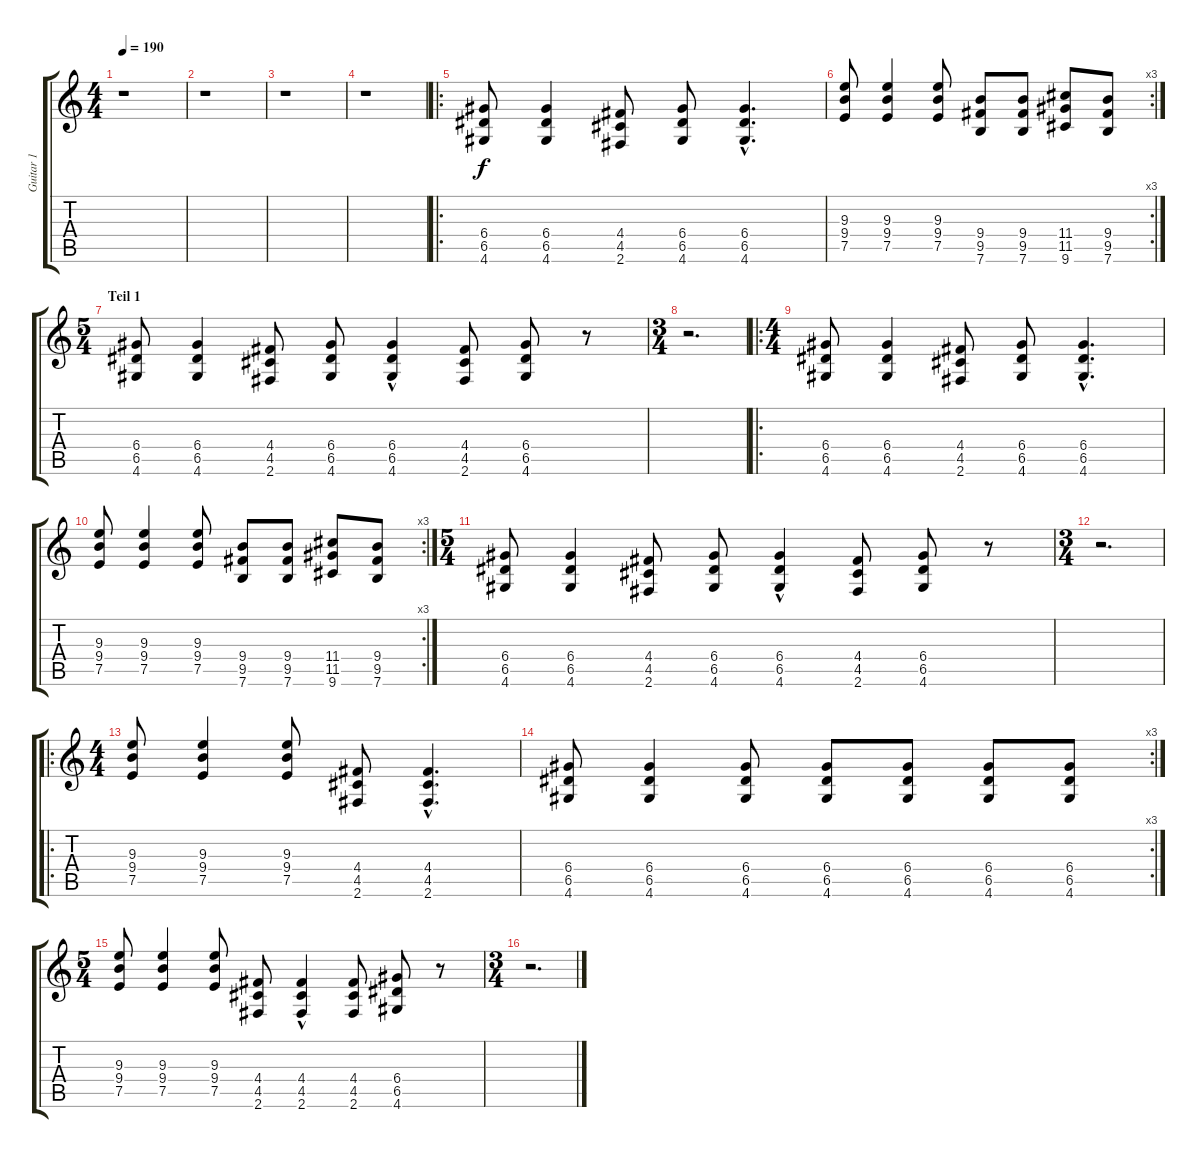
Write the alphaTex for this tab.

\track ("Guitar 1" "Guitar 1") {instrument overdrivenguitar}
\staff {score tabs}
\tuning (E4 B3 G3 D3 A2 E2) {hide}
\ts (4 4)
\tempo 190
\clef g2
\ks c
r.1{dy f instrument overdrivenguitar} |
r.1 |
r.1 |
r.1 |
\ro
(6.4 6.5 4.6).8 (6.4 6.5 4.6).4 (4.4 4.5 2.6).8 (6.4 6.5 4.6).8 (6.4{hac} 6.5{hac} 4.6{hac}).4{d} |
\rc 3
(9.3 9.4 7.5).8 (9.3 9.4 7.5).4 (9.3 9.4 7.5).8 (9.4 9.5 7.6).8 (9.4 9.5 7.6).8 (11.4 11.5 9.6).8 (9.4 9.5 7.6).8 |
\ts (5 4)
\section ("" "Teil 1")
(6.4 6.5 4.6).8 (6.4 6.5 4.6).4 (4.4 4.5 2.6).8 (6.4 6.5 4.6).8 (6.4 6.5 4.6{hac}).4 (4.4 4.5 2.6).8 (6.4 6.5 4.6).8 r.8 |
\ts (3 4)
r.2{d} |
\ro
\ts (4 4)
(6.4 6.5 4.6).8 (6.4 6.5 4.6).4 (4.4 4.5 2.6).8 (6.4 6.5 4.6).8 (6.4{hac} 6.5{hac} 4.6{hac}).4{d} |
\rc 3
(9.3 9.4 7.5).8 (9.3 9.4 7.5).4 (9.3 9.4 7.5).8 (9.4 9.5 7.6).8 (9.4 9.5 7.6).8 (11.4 11.5 9.6).8 (9.4 9.5 7.6).8 |
\ts (5 4)
(6.4 6.5 4.6).8 (6.4 6.5 4.6).4 (4.4 4.5 2.6).8 (6.4 6.5 4.6).8 (6.4 6.5 4.6{hac}).4 (4.4 4.5 2.6).8 (6.4 6.5 4.6).8 r.8 |
\ts (3 4)
r.2{d} |
\ro
\ts (4 4)
(9.3 9.4 7.5).8 (9.3 9.4 7.5).4 (9.3 9.4 7.5).8 (4.4 4.5 2.6).8 (4.4{hac} 4.5{hac} 2.6{hac}).4{d} |
\rc 3
(6.4 6.5 4.6).8 (6.4 6.5 4.6).4 (6.4 6.5 4.6).8 (6.4 6.5 4.6).8 (6.4 6.5 4.6).8 (6.4 6.5 4.6).8 (6.4 6.5 4.6).8 |
\ts (5 4)
(9.3 9.4 7.5).8 (9.3 9.4 7.5).4 (9.3 9.4 7.5).8 (4.4 4.5 2.6).8 (4.4 4.5 2.6{hac}).4 (4.4 4.5 2.6).8 (6.4 6.5 4.6).8 r.8 |
\ts (3 4)
r.2{d}
